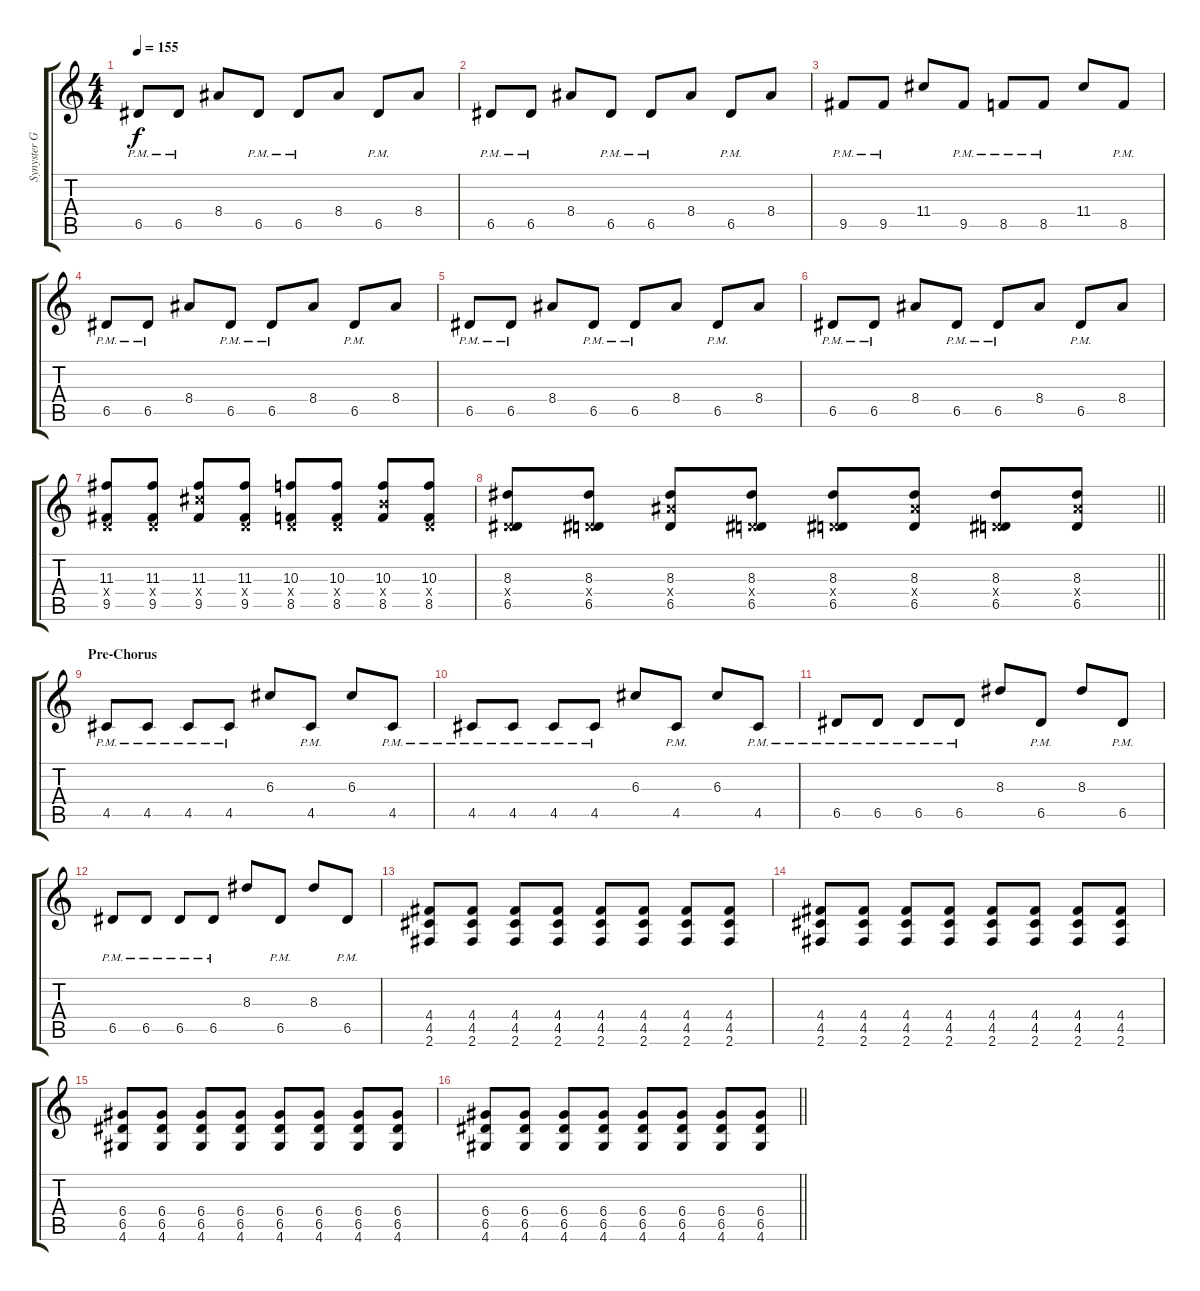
\track ("Synyster Gates [Lead Guitar I]" "Synyster G") {instrument overdrivenguitar}
\staff {score tabs}
\tuning (E4 B3 G3 D3 A2 E2) {hide}
\ts (4 4)
\tempo 155
\clef g2
\ks c
6.5{pm}.8{dy f} 6.5{pm}.8 8.4.8 6.5{pm}.8 6.5{pm}.8 8.4.8 6.5{pm}.8 8.4.8 |
6.5{pm}.8 6.5{pm}.8 8.4.8 6.5{pm}.8 6.5{pm}.8 8.4.8 6.5{pm}.8 8.4.8 |
9.5{pm}.8 9.5{pm}.8 11.4.8 9.5{pm}.8 8.5{pm}.8 8.5{pm}.8 11.4.8 8.5{pm}.8 |
6.5{pm}.8 6.5{pm}.8 8.4.8 6.5{pm}.8 6.5{pm}.8 8.4.8 6.5{pm}.8 8.4.8 |
6.5{pm}.8 6.5{pm}.8 8.4.8 6.5{pm}.8 6.5{pm}.8 8.4.8 6.5{pm}.8 8.4.8 |
6.5{pm}.8 6.5{pm}.8 8.4.8 6.5{pm}.8 6.5{pm}.8 8.4.8 6.5{pm}.8 8.4.8 |
(11.3 0.4{x} 9.5).8 (11.3 0.4{x} 9.5).8 (11.3 11.4{x} 9.5).8 (11.3 0.4{x} 9.5).8 (10.3 0.4{x} 8.5).8 (10.3 0.4{x} 8.5).8 (10.3 9.4{x} 8.5).8 (10.3 0.4{x} 8.5).8 |
\barLineRight lightlight
(8.3 0.4{x} 6.5).8 (8.3 0.4{x} 6.5).8 (8.3 8.4{x} 6.5).8 (8.3 0.4{x} 6.5).8 (8.3 0.4{x} 6.5).8 (8.3 8.4{x} 6.5).8 (8.3 0.4{x} 6.5).8 (8.3 8.4{x} 6.5).8 |
\section ("" "Pre-Chorus")
4.5{pm}.8{volume 10 instrument overdrivenguitar} 4.5{pm}.8 4.5{pm}.8 4.5{pm}.8 6.3.8 4.5{pm}.8 6.3.8 4.5{pm}.8 |
4.5{pm}.8 4.5{pm}.8 4.5{pm}.8 4.5{pm}.8 6.3.8 4.5{pm}.8 6.3.8 4.5{pm}.8 |
6.5{pm}.8 6.5{pm}.8 6.5{pm}.8 6.5{pm}.8 8.3.8 6.5{pm}.8 8.3.8 6.5{pm}.8 |
6.5{pm}.8 6.5{pm}.8 6.5{pm}.8 6.5{pm}.8 8.3.8 6.5{pm}.8 8.3.8 6.5{pm}.8 |
(4.4 4.5 2.6).8{volume 16 instrument distortionguitar} (4.4 4.5 2.6).8 (4.4 4.5 2.6).8 (4.4 4.5 2.6).8 (4.4 4.5 2.6).8 (4.4 4.5 2.6).8 (4.4 4.5 2.6).8 (4.4 4.5 2.6).8 |
(4.4 4.5 2.6).8 (4.4 4.5 2.6).8 (4.4 4.5 2.6).8 (4.4 4.5 2.6).8 (4.4 4.5 2.6).8 (4.4 4.5 2.6).8 (4.4 4.5 2.6).8 (4.4 4.5 2.6).8 |
(6.4 6.5 4.6).8 (6.4 6.5 4.6).8 (6.4 6.5 4.6).8 (6.4 6.5 4.6).8 (6.4 6.5 4.6).8 (6.4 6.5 4.6).8 (6.4 6.5 4.6).8 (6.4 6.5 4.6).8 |
\barLineRight lightlight
(6.4 6.5 4.6).8 (6.4 6.5 4.6).8 (6.4 6.5 4.6).8 (6.4 6.5 4.6).8 (6.4 6.5 4.6).8 (6.4 6.5 4.6).8 (6.4 6.5 4.6).8 (6.4 6.5 4.6).8
